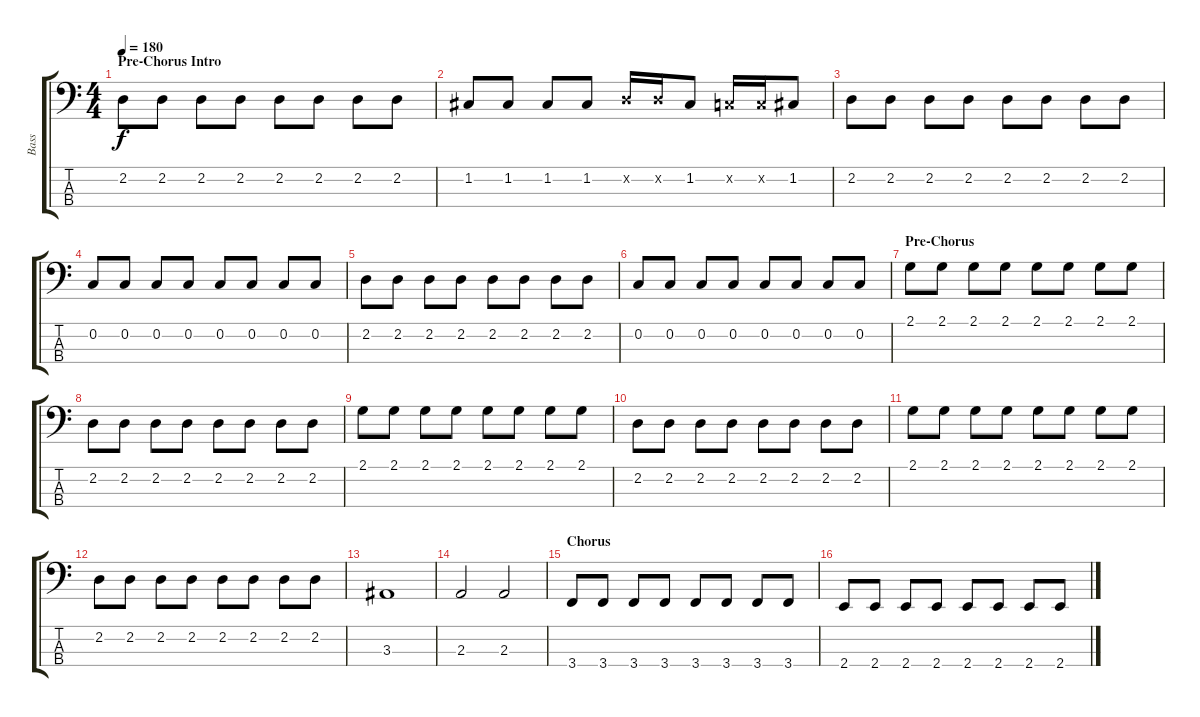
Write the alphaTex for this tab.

\track ("Bass" "Bass") {instrument electricbassfinger}
\staff {score tabs}
\tuning (F2 C2 G1 D1) {hide}
\ts (4 4)
\section ("" "Pre-Chorus Intro")
\tempo 180
\clef f4
\ks c
2.2.8{dy f} 2.2.8 2.2.8 2.2.8 2.2.8 2.2.8 2.2.8 2.2.8 |
1.2.8 1.2.8 1.2.8 1.2.8 2.2{x}.16 2.2{x}.16 1.2.8 0.2{x}.16 0.2{x}.16 1.2.8 |
2.2.8 2.2.8 2.2.8 2.2.8 2.2.8 2.2.8 2.2.8 2.2.8 |
0.2.8 0.2.8 0.2.8 0.2.8 0.2.8 0.2.8 0.2.8 0.2.8 |
2.2.8 2.2.8 2.2.8 2.2.8 2.2.8 2.2.8 2.2.8 2.2.8 |
0.2.8 0.2.8 0.2.8 0.2.8 0.2.8 0.2.8 0.2.8 0.2.8 |
\section ("" "Pre-Chorus")
2.1.8 2.1.8 2.1.8 2.1.8 2.1.8 2.1.8 2.1.8 2.1.8 |
2.2.8 2.2.8 2.2.8 2.2.8 2.2.8 2.2.8 2.2.8 2.2.8 |
2.1.8 2.1.8 2.1.8 2.1.8 2.1.8 2.1.8 2.1.8 2.1.8 |
2.2.8 2.2.8 2.2.8 2.2.8 2.2.8 2.2.8 2.2.8 2.2.8 |
2.1.8 2.1.8 2.1.8 2.1.8 2.1.8 2.1.8 2.1.8 2.1.8 |
2.2.8 2.2.8 2.2.8 2.2.8 2.2.8 2.2.8 2.2.8 2.2.8 |
3.3.1 |
2.3.2 2.3.2 |
\section ("" "Chorus")
3.4.8 3.4.8 3.4.8 3.4.8 3.4.8 3.4.8 3.4.8 3.4.8 |
2.4.8 2.4.8 2.4.8 2.4.8 2.4.8 2.4.8 2.4.8 2.4.8
